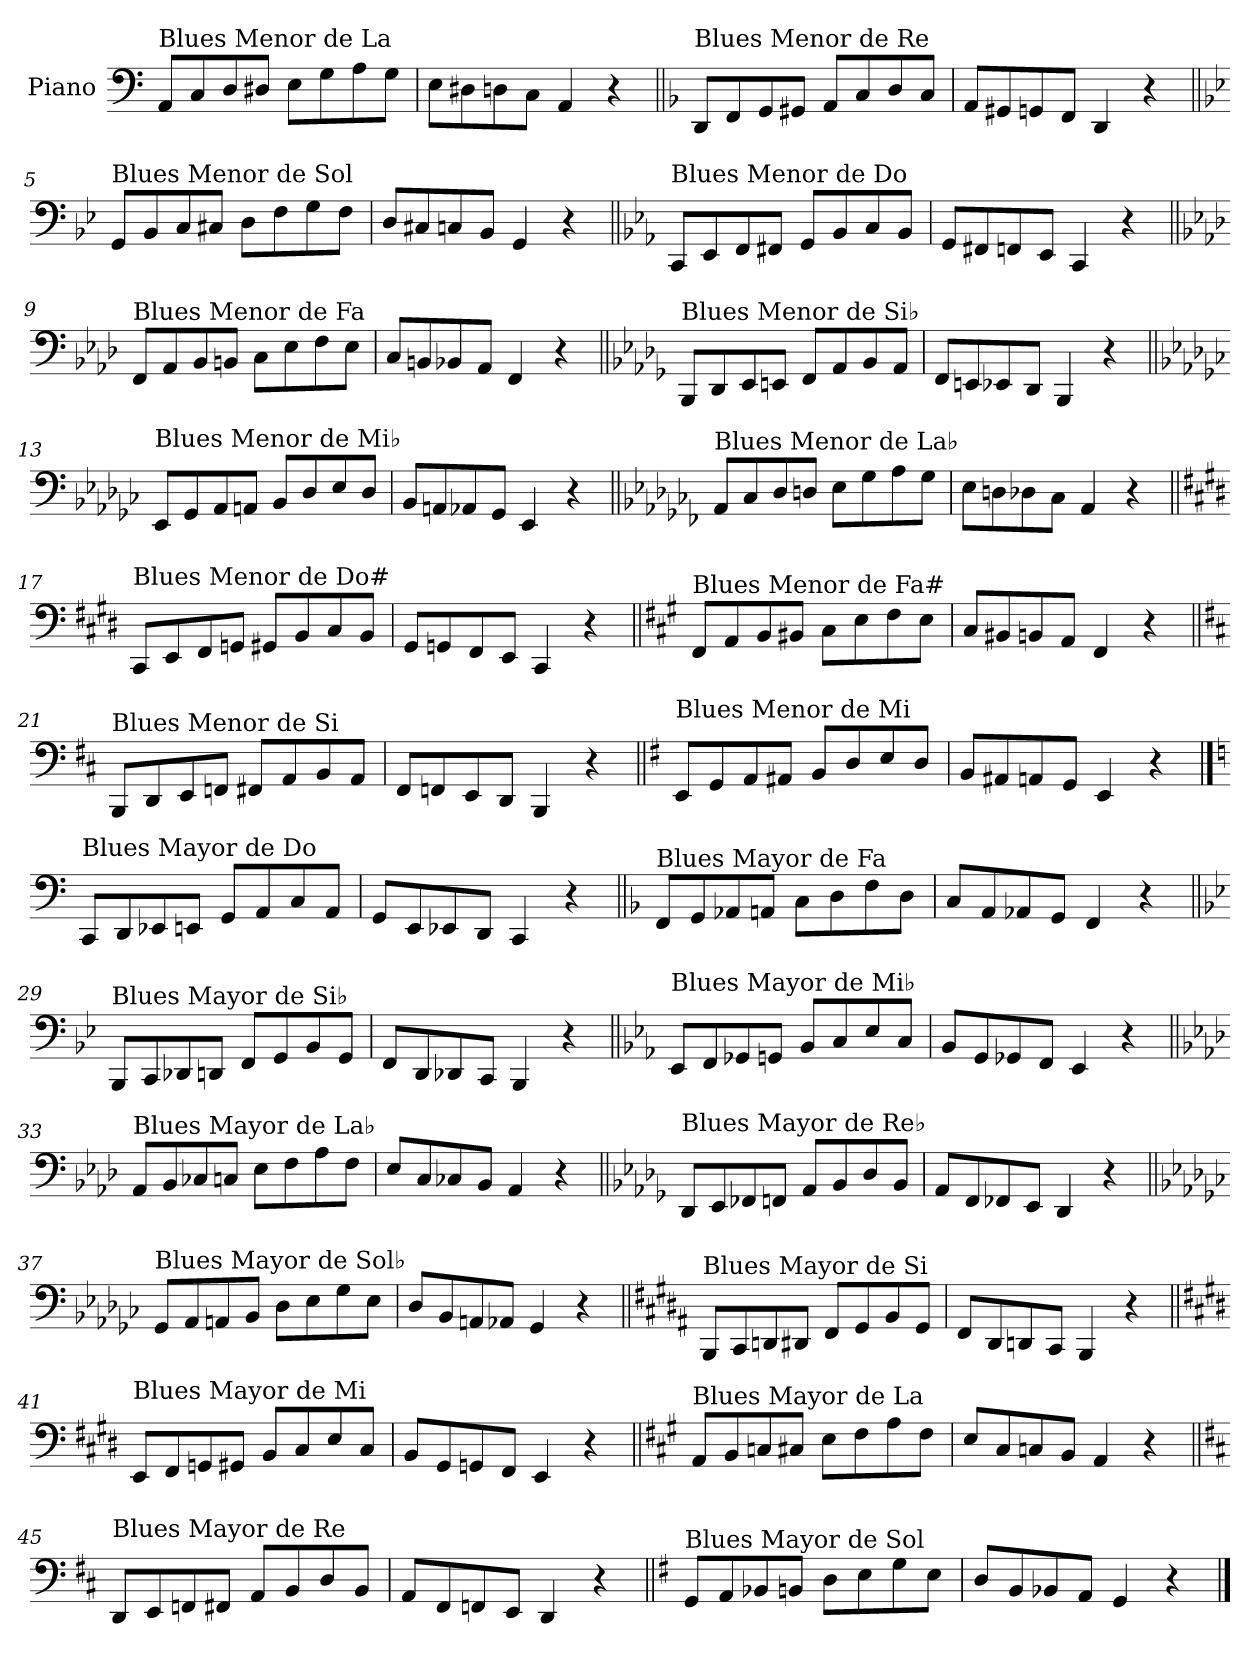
**kern
*part1
*staff1
*I"Piano
*I'Pno.
*clefF4
*k[]
=1
!LO:TX:a:t=Blues Menor de La
8AA/L
8C/
8D/
8D#X/J
8E\L
8G\
8A\
8G\J
=2
8E\L
8D#X\
8Dn\
8C\J
4AA/
4r
=3||
*k[b-]
!LO:TX:a:t=Blues Menor de Re
8DD/L
8FF/
8GG/
8GG#X/J
8AA/L
8C/
8D/
8C/J
=4
8AA/L
8GG#X/
8GGn/
8FF/J
4DD/
4r
!!LO:LB:g=z
=5||
*k[b-e-]
!LO:TX:a:t=Blues Menor de Sol
8GG/L
8BB-/
8C/
8C#X/J
8D\L
8F\
8G\
8F\J
=6
8D/L
8C#X/
8Cn/
8BB-/J
4GG/
4r
=7||
*k[b-e-a-]
!LO:TX:a:t=Blues Menor de Do
8CC/L
8EE-/
8FF/
8FF#X/J
8GG/L
8BB-/
8C/
8BB-/J
=8
8GG/L
8FF#X/
8FFn/
8EE-/J
4CC/
4r
!!LO:LB:g=z
=9||
*k[b-e-a-d-]
!LO:TX:a:t=Blues Menor de Fa
8FF/L
8AA-/
8BB-/
8BBn/J
8C\L
8E-\
8F\
8E-\J
=10
8C/L
8BBn/
8BB-X/
8AA-/J
4FF/
4r
=11||
*k[b-e-a-d-g-]
!LO:TX:a:t=Blues Menor de Si♭
8BBB-/L
8DD-/
8EE-/
8EEn/J
8FF/L
8AA-/
8BB-/
8AA-/J
=12
8FF/L
8EEn/
8EE-X/
8DD-/J
4BBB-/
4r
!!LO:LB:g=z
=13||
*k[b-e-a-d-g-c-]
!LO:TX:a:t=Blues Menor de Mi♭
8EE-/L
8GG-/
8AA-/
8AAn/J
8BB-/L
8D-/
8E-/
8D-/J
=14
8BB-/L
8AAn/
8AA-X/
8GG-/J
4EE-/
4r
=15||
*k[b-e-a-d-g-c-f-]
!LO:TX:a:t=Blues Menor de La♭
8AA-/L
8C-/
8D-/
8Dn/J
8E-\L
8G-\
8A-\
8G-\J
=16
8E-\L
8Dn\
8D-X\
8C-\J
4AA-/
4r
!!LO:LB:g=z
=17||
*k[f#c#g#d#]
!LO:TX:a:t=Blues Menor de Do#
8CC#/L
8EE/
8FF#/
8GGn/J
8GG#X/L
8BB/
8C#/
8BB/J
=18
8GG#/L
8GGn/
8FF#/
8EE/J
4CC#/
4r
=19||
*k[f#c#g#]
!LO:TX:a:t=Blues Menor de Fa#
8FF#/L
8AA/
8BB/
8BB#X/J
8C#\L
8E\
8F#\
8E\J
=20
8C#/L
8BB#X/
8BBn/
8AA/J
4FF#/
4r
!!LO:LB:g=z
=21||
*k[f#c#]
!LO:TX:a:t=Blues Menor de Si
8BBB/L
8DD/
8EE/
8FFn/J
8FF#X/L
8AA/
8BB/
8AA/J
=22
8FF#/L
8FFn/
8EE/
8DD/J
4BBB/
4r
=23||
*k[f#]
!LO:TX:a:t=Blues Menor de Mi
8EE/L
8GG/
8AA/
8AA#X/J
8BB/L
8D/
8E/
8D/J
=24
8BB/L
8AA#X/
8AAn/
8GG/J
4EE/
4r
!!LO:PB:g=z
==25
*k[]
!LO:TX:a:t=Blues Mayor de Do
8CC/L
8DD/
8EE-X/
8EEn/J
8GG/L
8AA/
8C/
8AA/J
=26
8GG/L
8EE/
8EE-X/
8DD/J
4CC/
4r
=27||
*k[b-]
!LO:TX:a:t=Blues Mayor de Fa
8FF/L
8GG/
8AA-X/
8AAn/J
8C\L
8D\
8F\
8D\J
=28
8C/L
8AA/
8AA-X/
8GG/J
4FF/
4r
!!LO:LB:g=z
=29||
*k[b-e-]
!LO:TX:a:t=Blues Mayor de Si♭
8BBB-/L
8CC/
8DD-X/
8DDn/J
8FF/L
8GG/
8BB-/
8GG/J
=30
8FF/L
8DD/
8DD-X/
8CC/J
4BBB-/
4r
=31||
*k[b-e-a-]
!LO:TX:a:t=Blues Mayor de Mi♭
8EE-/L
8FF/
8GG-X/
8GGn/J
8BB-/L
8C/
8E-/
8C/J
=32
8BB-/L
8GG/
8GG-X/
8FF/J
4EE-/
4r
!!LO:LB:g=z
=33||
*k[b-e-a-d-]
!LO:TX:a:t=Blues Mayor de La♭
8AA-/L
8BB-/
8C-X/
8Cn/J
8E-\L
8F\
8A-\
8F\J
=34
8E-/L
8C/
8C-X/
8BB-/J
4AA-/
4r
=35||
*k[b-e-a-d-g-]
!LO:TX:a:t=Blues Mayor de Re♭
8DD-/L
8EE-/
8FF-X/
8FFn/J
8AA-/L
8BB-/
8D-/
8BB-/J
=36
8AA-/L
8FF/
8FF-X/
8EE-/J
4DD-/
4r
!!LO:LB:g=z
=37||
*k[b-e-a-d-g-c-]
!LO:TX:a:t=Blues Mayor de Sol♭
8GG-/L
8AA-/
8AAn/
8BB-/J
8D-\L
8E-\
8G-\
8E-\J
=38
8D-/L
8BB-/
8AAn/
8AA-X/J
4GG-/
4r
=39||
*k[f#c#g#d#a#]
!LO:TX:a:t=Blues Mayor de Si
8BBB/L
8CC#/
8DDn/
8DD#X/J
8FF#/L
8GG#/
8BB/
8GG#/J
=40
8FF#/L
8DD#/
8DDn/
8CC#/J
4BBB/
4r
!!LO:LB:g=z
=41||
*k[f#c#g#d#]
!LO:TX:a:t=Blues Mayor de Mi
8EE/L
8FF#/
8GGn/
8GG#X/J
8BB/L
8C#/
8E/
8C#/J
=42
8BB/L
8GG#/
8GGn/
8FF#/J
4EE/
4r
=43||
*k[f#c#g#]
!LO:TX:a:t=Blues Mayor de La
8AA/L
8BB/
8Cn/
8C#X/J
8E\L
8F#\
8A\
8F#\J
=44
8E/L
8C#/
8Cn/
8BB/J
4AA/
4r
!!LO:LB:g=z
=45||
*k[f#c#]
!LO:TX:a:t=Blues Mayor de Re
8DD/L
8EE/
8FFn/
8FF#X/J
8AA/L
8BB/
8D/
8BB/J
=46
8AA/L
8FF#/
8FFn/
8EE/J
4DD/
4r
=47||
*k[f#]
!LO:TX:a:t=Blues Mayor de Sol
8GG/L
8AA/
8BB-X/
8BBn/J
8D\L
8E\
8G\
8E\J
=48
8D/L
8BB/
8BB-X/
8AA/J
4GG/
4r
==
*-
